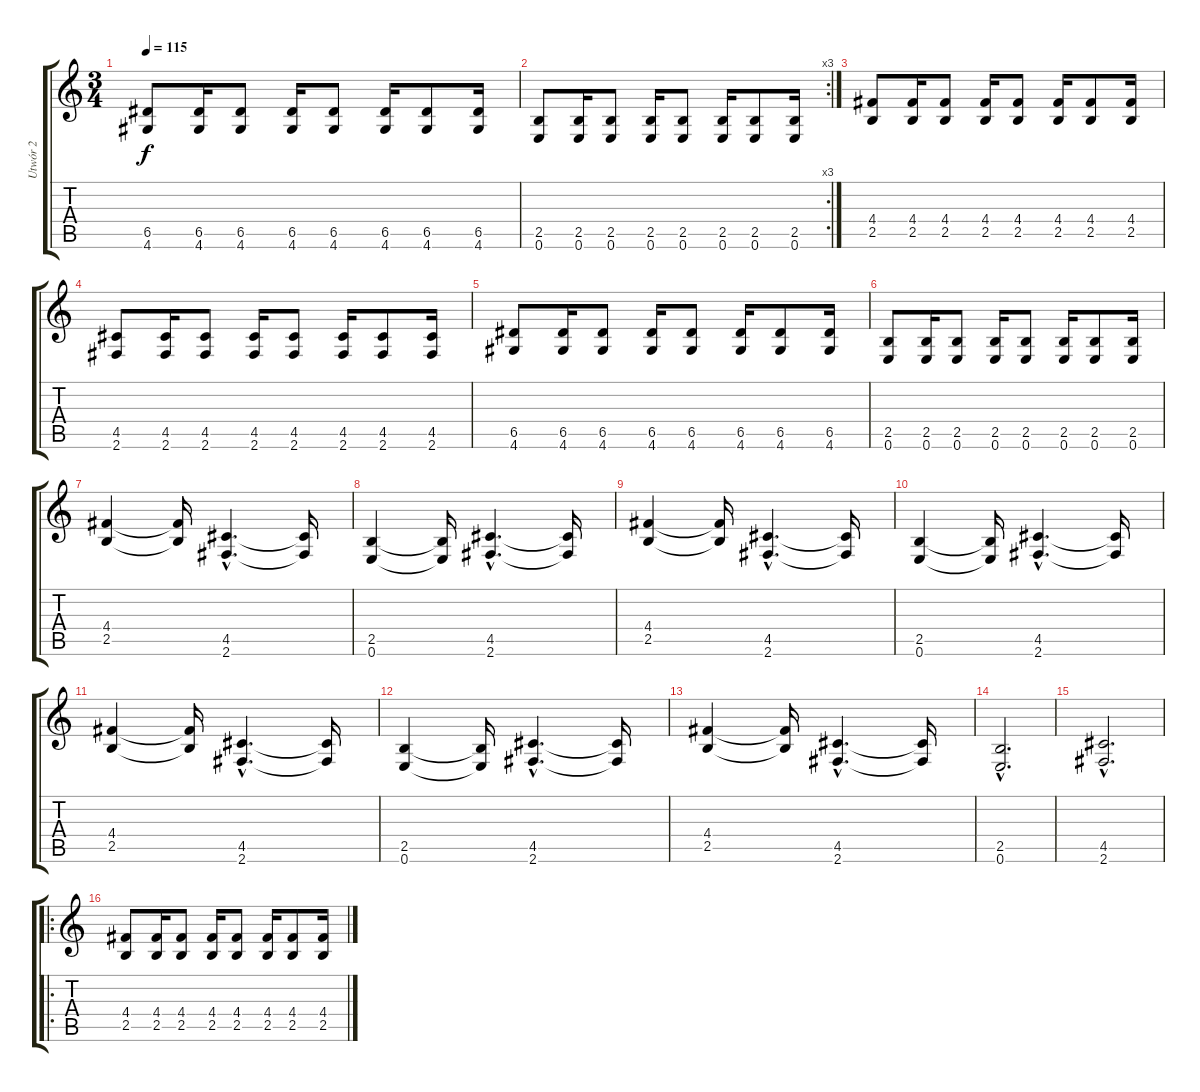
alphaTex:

\track ("Utwór 2" "Utwór 2") {instrument overdrivenguitar}
\staff {score tabs}
\tuning (E4 B3 G3 D3 A2 E2) {hide}
\ts (3 4)
\tempo 115
\clef g2
\ks c
(6.5 4.6).8{dy f} (6.5 4.6).16 (6.5 4.6).8 (6.5 4.6).16 (6.5 4.6).8 (6.5 4.6).16 (6.5 4.6).8 (6.5 4.6).16 |
\rc 3
(2.5 0.6).8 (2.5 0.6).16 (2.5 0.6).8 (2.5 0.6).16 (2.5 0.6).8 (2.5 0.6).16 (2.5 0.6).8 (2.5 0.6).16 |
(4.4 2.5).8 (4.4 2.5).16 (4.4 2.5).8 (4.4 2.5).16 (4.4 2.5).8 (4.4 2.5).16 (4.4 2.5).8 (4.4 2.5).16 |
(4.5 2.6).8 (4.5 2.6).16 (4.5 2.6).8 (4.5 2.6).16 (4.5 2.6).8 (4.5 2.6).16 (4.5 2.6).8 (4.5 2.6).16 |
(6.5 4.6).8 (6.5 4.6).16 (6.5 4.6).8 (6.5 4.6).16 (6.5 4.6).8 (6.5 4.6).16 (6.5 4.6).8 (6.5 4.6).16 |
(2.5 0.6).8 (2.5 0.6).16 (2.5 0.6).8 (2.5 0.6).16 (2.5 0.6).8 (2.5 0.6).16 (2.5 0.6).8 (2.5 0.6).16 |
(4.4 2.5).4 (4.4{t} 2.5{t}).16 (4.5{hac} 2.6{hac}).4{d} (4.5{t} 2.6{t}).16 |
(2.5 0.6).4 (2.5{t} 0.6{t}).16 (4.5{hac} 2.6{hac}).4{d} (4.5{t} 2.6{t}).16 |
(4.4 2.5).4 (4.4{t} 2.5{t}).16 (4.5{hac} 2.6{hac}).4{d} (4.5{t} 2.6{t}).16 |
(2.5 0.6).4 (2.5{t} 0.6{t}).16 (4.5{hac} 2.6{hac}).4{d} (4.5{t} 2.6{t}).16 |
(4.4 2.5).4 (4.4{t} 2.5{t}).16 (4.5{hac} 2.6{hac}).4{d} (4.5{t} 2.6{t}).16 |
(2.5 0.6).4 (2.5{t} 0.6{t}).16 (4.5{hac} 2.6{hac}).4{d} (4.5{t} 2.6{t}).16 |
(4.4 2.5).4 (4.4{t} 2.5{t}).16 (4.5{hac} 2.6{hac}).4{d} (4.5{t} 2.6{t}).16 |
(2.5{hac} 0.6{hac}).2{d} |
(4.5{hac} 2.6{hac}).2{d} |
\ro
(4.4 2.5).8 (4.4 2.5).16 (4.4 2.5).8 (4.4 2.5).16 (4.4 2.5).8 (4.4 2.5).16 (4.4 2.5).8 (4.4 2.5).16
